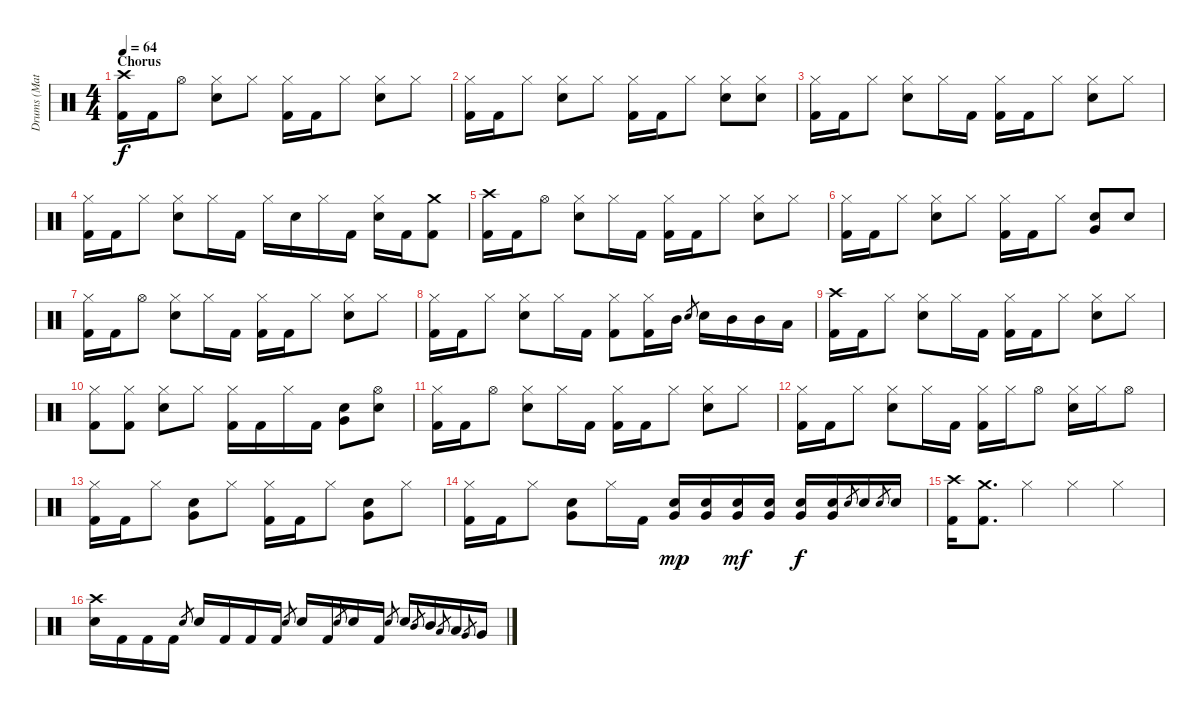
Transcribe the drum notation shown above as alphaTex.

\track ("Drums (Matt)" "Drums (Mat") {instrument percussion}
\staff {score}
\articulation defaults
\ts (4 4)
\section ("" "Chorus")
\tempo 64
\clef neutral
\ks c
("Crash high (hit)" "Kick (hit) 2").16{dy f} "Kick (hit) 2".16 "Hi-Hat (open)".8 ("Hi-Hat (closed)" "Snare (hit) 2").8 "Hi-Hat (closed)".8 ("Hi-Hat (closed)" "Kick (hit) 2").16 "Kick (hit) 2".16 "Hi-Hat (closed)".8 ("Hi-Hat (closed)" "Snare (hit) 2").8 "Hi-Hat (closed)".8 |
("Hi-Hat (closed)" "Kick (hit) 2").16 "Kick (hit) 2".16 "Hi-Hat (closed)".8 ("Hi-Hat (closed)" "Snare (hit) 2").8 "Hi-Hat (closed)".8 ("Hi-Hat (closed)" "Kick (hit) 2").16 "Kick (hit) 2".16 "Hi-Hat (closed)".8 ("Hi-Hat (closed)" "Snare (hit) 2").8 ("Hi-Hat (closed)" "Snare (hit) 2").8 |
("Hi-Hat (closed)" "Kick (hit) 2").16 "Kick (hit) 2".16 "Hi-Hat (closed)".8 ("Hi-Hat (closed)" "Snare (hit) 2").8 "Hi-Hat (closed)".16 "Kick (hit) 2".16 ("Hi-Hat (closed)" "Kick (hit) 2").16 "Kick (hit) 2".16 "Hi-Hat (closed)".8 ("Hi-Hat (closed)" "Snare (hit) 2").8 "Hi-Hat (closed)".8 |
("Hi-Hat (closed)" "Kick (hit) 2").16 "Kick (hit) 2".16 "Hi-Hat (closed)".8 ("Hi-Hat (closed)" "Snare (hit) 2").8 "Hi-Hat (closed)".16 "Kick (hit) 2".16 "Hi-Hat (closed)".16 "Snare (hit) 2".16 "Hi-Hat (closed)".16 "Kick (hit) 2".16 ("Hi-Hat (closed)" "Snare (hit) 2").16 "Kick (hit) 2".16 ("Crash medium (hit)" "Kick (hit) 2").8 |
("Crash high (hit)" "Kick (hit) 2").16 "Kick (hit) 2".16 "Hi-Hat (open)".8 ("Hi-Hat (closed)" "Snare (hit) 2").8 "Hi-Hat (closed)".16 "Kick (hit) 2".16 ("Hi-Hat (closed)" "Kick (hit) 2").16 "Kick (hit) 2".16 "Hi-Hat (closed)".8 ("Hi-Hat (closed)" "Snare (hit) 2").8 "Hi-Hat (closed)".8 |
("Hi-Hat (closed)" "Kick (hit) 2").16 "Kick (hit) 2".16 "Hi-Hat (closed)".8 ("Hi-Hat (closed)" "Snare (hit) 2").8 "Hi-Hat (closed)".8 ("Hi-Hat (closed)" "Kick (hit) 2").16 "Kick (hit) 2".16 "Hi-Hat (closed)".8 ("Very Low Tom (hit)" "Snare (hit) 2").8 "Snare (hit) 2".8 |
("Hi-Hat (closed)" "Kick (hit) 2").16 "Kick (hit) 2".16 "Hi-Hat (open)".8 ("Hi-Hat (closed)" "Snare (hit) 2").8 "Hi-Hat (closed)".16 "Kick (hit) 2".16 ("Hi-Hat (closed)" "Kick (hit) 2").16 "Kick (hit) 2".16 "Hi-Hat (closed)".8 ("Hi-Hat (closed)" "Snare (hit) 2").8 "Hi-Hat (closed)".8 |
("Hi-Hat (closed)" "Kick (hit) 2").16 "Kick (hit) 2".16 "Hi-Hat (closed)".8 ("Hi-Hat (closed)" "Snare (hit) 2").8 "Hi-Hat (closed)".16 "Kick (hit) 2".16 ("Hi-Hat (closed)" "Kick (hit) 2").8 ("Hi-Hat (closed)" "Kick (hit) 2").16 "Mid Tom (hit)".16 "Snare (hit) 2".8{gr} "Snare (hit) 2".16 "Mid Tom (hit)".16 "Mid Tom (hit)".16 "Low Tom (hit)".16 |
("Crash high (hit)" "Kick (hit) 2").16 "Kick (hit) 2".16 "Hi-Hat (closed)".8 ("Hi-Hat (closed)" "Snare (hit) 2").8 "Hi-Hat (closed)".16 "Kick (hit) 2".16 ("Hi-Hat (closed)" "Kick (hit) 2").16 "Kick (hit) 2".16 "Hi-Hat (closed)".8 ("Hi-Hat (closed)" "Snare (hit) 2").8 "Hi-Hat (closed)".8 |
("Hi-Hat (closed)" "Kick (hit) 2").8 ("Hi-Hat (closed)" "Kick (hit) 2").8 ("Hi-Hat (closed)" "Snare (hit) 2").8 "Hi-Hat (closed)".8 ("Hi-Hat (closed)" "Kick (hit) 2").16 "Kick (hit) 2".16 "Hi-Hat (closed)".16 "Kick (hit) 2".16 ("Very Low Tom (hit)" "Snare (hit) 2").8 ("Hi-Hat (open)" "Snare (hit) 2").8 |
("Hi-Hat (closed)" "Kick (hit) 2").16 "Kick (hit) 2".16 "Hi-Hat (open)".8 ("Hi-Hat (closed)" "Snare (hit) 2").8 "Hi-Hat (closed)".16 "Kick (hit) 2".16 ("Hi-Hat (closed)" "Kick (hit) 2").16 "Kick (hit) 2".16 "Hi-Hat (closed)".8 ("Hi-Hat (closed)" "Snare (hit) 2").8 "Hi-Hat (closed)".8 |
("Hi-Hat (closed)" "Kick (hit) 2").16 "Kick (hit) 2".16 "Hi-Hat (closed)".8 ("Hi-Hat (closed)" "Snare (hit) 2").8 "Hi-Hat (closed)".16 "Kick (hit) 2".16 ("Hi-Hat (closed)" "Kick (hit) 2").16 "Hi-Hat (closed)".16 "Hi-Hat (open)".8 ("Hi-Hat (closed)" "Snare (hit) 2").16 "Hi-Hat (closed)".16 "Hi-Hat (open)".8 |
("Hi-Hat (closed)" "Kick (hit) 2").16 "Kick (hit) 2".16 "Hi-Hat (closed)".8 ("Very Low Tom (hit)" "Snare (hit) 2").8 "Hi-Hat (closed)".8 ("Hi-Hat (closed)" "Kick (hit) 2").16 "Kick (hit) 2".16 "Hi-Hat (closed)".8 ("Very Low Tom (hit)" "Snare (hit) 2").8 "Hi-Hat (closed)".8 |
("Hi-Hat (closed)" "Kick (hit) 2").16 "Kick (hit) 2".16 "Hi-Hat (closed)".8 ("Very Low Tom (hit)" "Snare (hit) 2").8 "Hi-Hat (closed)".16 "Kick (hit) 2".16 ("Very Low Tom (hit)" "Snare (hit) 2").16{dy mp} ("Very Low Tom (hit)" "Snare (hit) 2").16 ("Very Low Tom (hit)" "Snare (hit) 2").16{dy mf} ("Very Low Tom (hit)" "Snare (hit) 2").16 ("Very Low Tom (hit)" "Snare (hit) 2").16{dy f} ("Very Low Tom (hit)" "Snare (hit) 2").16 "Snare (hit) 2".8{gr} "Snare (hit) 2".16 "Snare (hit) 2".8{gr} "Snare (hit) 2".16 |
("Crash high (hit)" "Kick (hit) 2").16 ("Crash medium (hit)" "Kick (hit) 2").8{d} "Hi-Hat (closed)".4 "Hi-Hat (closed)".4 "Hi-Hat (closed)".4 |
("Crash high (hit)" "Snare (hit) 2").16 "Kick (hit) 2".16 "Kick (hit) 2".16 "Kick (hit) 2".16 "Snare (hit) 2".8{gr} "Snare (hit) 2".16 "Kick (hit) 2".16 "Kick (hit) 2".16 "Kick (hit) 2".16 "Snare (hit) 2".8{gr} "Snare (hit) 2".16 "Kick (hit) 2".16 "Snare (hit) 2".8{gr} "Snare (hit) 2".16 "Kick (hit) 2".16 "Snare (hit) 2".8{gr} "Snare (hit) 2".16 "Mid Tom (hit)".8{gr} "Mid Tom (hit)".16 "Low Tom (hit)".8{gr} "Low Tom (hit)".16 "Very Low Tom (hit)".8{gr} "Very Low Tom (hit)".16
